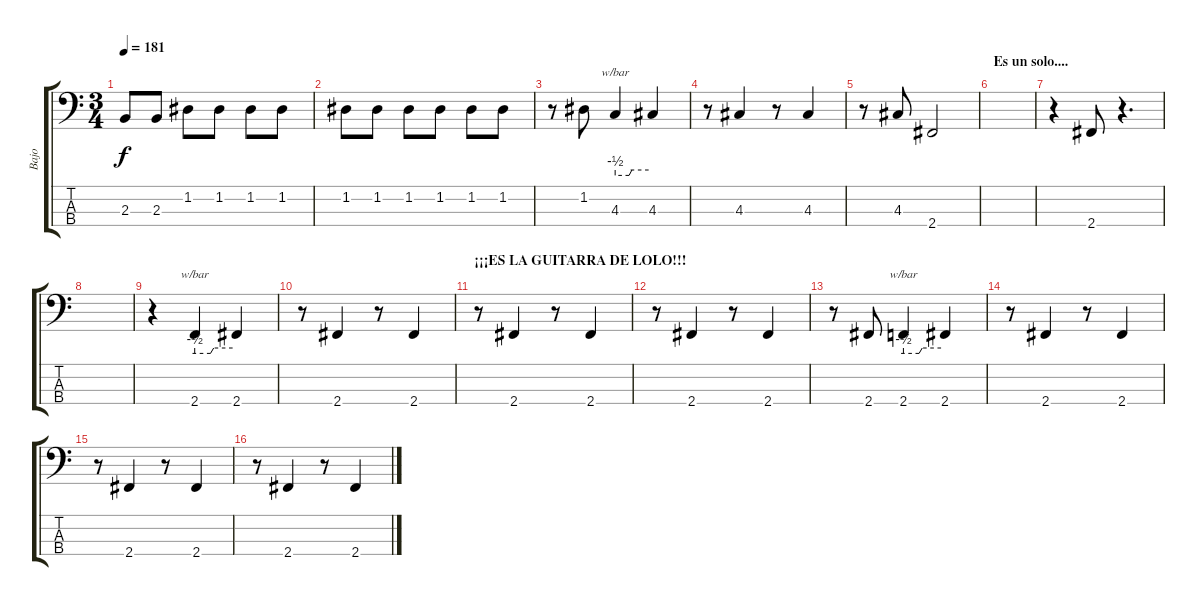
\track ("Bajo" "Bajo") {instrument electricbassfinger}
\staff {score tabs}
\tuning (G2 D2 A1 E1) {hide}
\ts (3 4)
\tempo 181
\clef f4
\ks c
2.3.8{dy f} 2.3.8 1.2.8 1.2.8 1.2.8 1.2.8 |
1.2.8 1.2.8 1.2.8 1.2.8 1.2.8 1.2.8 |
r.8 1.2.8 4.3.4{tbe (custom default 0 -2 25 -2 30 0 60 0)} 4.3.4 |
r.8 4.3.4 r.8 4.3.4 |
r.8 4.3.8 2.4.2 |
\section ("" "Es un solo....")
|
r.4 2.4.8 r.4{d} |
|
r.4 2.4.4{tbe (custom default 0 -2 25 -2 30 0 60 0)} 2.4.4 |
r.8 2.4.4 r.8 2.4.4 |
\section ("" "¡¡¡ES LA GUITARRA DE LOLO!!!")
r.8 2.4.4 r.8 2.4.4 |
r.8 2.4.4 r.8 2.4.4 |
r.8 2.4.8 2.4.4{tbe (custom default 0 -2 25 -2 30 0 60 0)} 2.4.4 |
r.8 2.4.4 r.8 2.4.4 |
r.8 2.4.4 r.8 2.4.4 |
r.8 2.4.4 r.8 2.4.4
